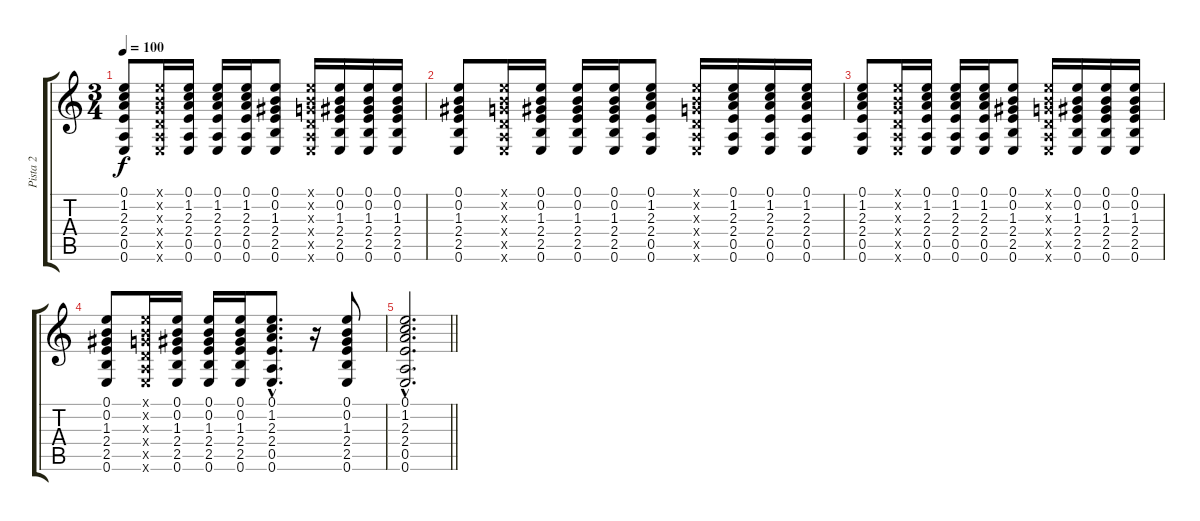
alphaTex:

\track ("Pista 2" "Pista 2") {instrument acousticguitarnylon}
\staff {score tabs}
\tuning (E4 B3 G3 D3 A2 E2) {hide}
\ts (3 4)
\tempo 100
\clef g2
\ks c
(0.1 1.2 2.3 2.4 0.5 0.6).8{dy f} (0.1{x} 0.2{x} 0.3{x} 0.4{x} 0.5{x} 0.6{x}).16 (0.1 1.2 2.3 2.4 0.5 0.6).16 (0.1 1.2 2.3 2.4 0.5 0.6).16 (0.1 1.2 2.3 2.4 0.5 0.6).16 (0.1 0.2 1.3 2.4 2.5 0.6).8 (0.1{x} 0.2{x} 0.3{x} 0.4{x} 0.5{x} 0.6{x}).16 (0.1 0.2 1.3 2.4 2.5 0.6).16 (0.1 0.2 1.3 2.4 2.5 0.6).16 (0.1 0.2 1.3 2.4 2.5 0.6).16 |
(0.1 0.2 1.3 2.4 2.5 0.6).8 (0.1{x} 0.2{x} 0.3{x} 0.4{x} 0.5{x} 0.6{x}).16 (0.1 0.2 1.3 2.4 2.5 0.6).16 (0.1 0.2 1.3 2.4 2.5 0.6).16 (0.1 0.2 1.3 2.4 2.5 0.6).16 (0.1 1.2 2.3 2.4 0.5 0.6).8 (0.1{x} 0.2{x} 0.3{x} 0.4{x} 0.5{x} 0.6{x}).16 (0.1 1.2 2.3 2.4 0.5 0.6).16 (0.1 1.2 2.3 2.4 0.5 0.6).16 (0.1 1.2 2.3 2.4 0.5 0.6).16 |
(0.1 1.2 2.3 2.4 0.5 0.6).8 (0.1{x} 0.2{x} 0.3{x} 0.4{x} 0.5{x} 0.6{x}).16 (0.1 1.2 2.3 2.4 0.5 0.6).16 (0.1 1.2 2.3 2.4 0.5 0.6).16 (0.1 1.2 2.3 2.4 0.5 0.6).16 (0.1 0.2 1.3 2.4 2.5 0.6).8 (0.1{x} 0.2{x} 0.3{x} 0.4{x} 0.5{x} 0.6{x}).16 (0.1 0.2 1.3 2.4 2.5 0.6).16 (0.1 0.2 1.3 2.4 2.5 0.6).16 (0.1 0.2 1.3 2.4 2.5 0.6).16 |
(0.1 0.2 1.3 2.4 2.5 0.6).8 (0.1{x} 0.2{x} 0.3{x} 0.4{x} 0.5{x} 0.6{x}).16 (0.1 0.2 1.3 2.4 2.5 0.6).16 (0.1 0.2 1.3 2.4 2.5 0.6).16 (0.1 0.2 1.3 2.4 2.5 0.6).16 (0.1{hac} 1.2{hac} 2.3{hac} 2.4{hac} 0.5{hac} 0.6{hac}).8{d} r.16 (0.1 0.2 1.3 2.4 2.5 0.6).8 |
\barLineRight lightlight
(0.1{hac} 1.2{hac} 2.3{hac} 2.4{hac} 0.5{hac} 0.6{hac}).2{d}
